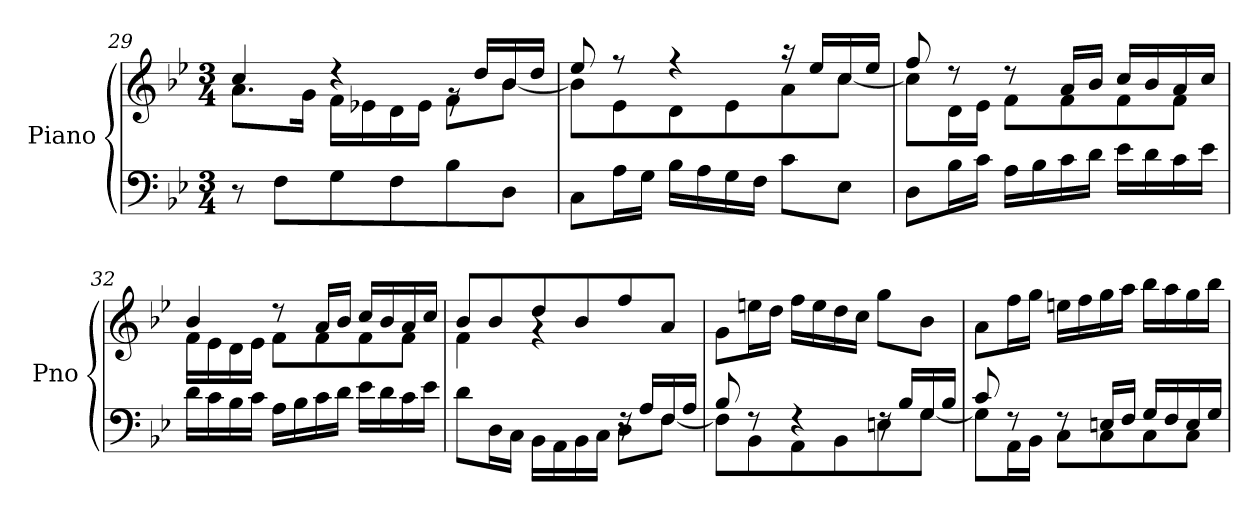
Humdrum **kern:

**kern	**kern
*part1	*part1
*staff2	*staff1
*I"Piano	*
*I'Pno	*
*clefF4	*clefG2
*k[b-e-]	*k[b-e-]
*M3/4	*M3/4
=29	=29
*	*^
8r	4cc/	8.a\L
8F\L	.	.
.	.	16g\Jk
8G\	4r	16f\LL
.	.	16e-X\
8F\	.	16d\
.	.	16e-\JJ
8B-\	16rg	8f\L
.	16dd/LL	.
8D\J	16b-/	[8b-\J
.	16dd/JJ	.
!!LO:LB:g=z	!!
=30	=30	=30
8C\L	8ee-/	8b-\L]
16A\L	8r	8e-\
16G\JJ	.	.
16B-\LL	4r	8d\
16A\	.	.
16G\	.	8e-\
16F\JJ	.	.
8c\L	16r	8a\
.	16ee-/LL	.
8E-\J	16cc/	[8cc\J
.	16ee-/JJ	.
=31	=31	=31
8D\L	8ff/	8cc\L]
16B-\L	8r	16d\L
16c\JJ	.	16e-\JJ
16A\LL	8r	8f\L
16B-\	.	.
16c\	16a/LL	8f\
16d\JJ	16b-/JJ	.
16e-\LL	16cc/LL	8f\
16d\	16b-/	.
16c\	16a/	8f\J
16e-\JJ	16cc/JJ	.
=32	=32	=32
16d\LL	4b-/	16f\LL
16c\	.	16e-\
16B-\	.	16d\
16c\JJ	.	16e-\JJ
16A\LL	8r	8f\L
16B-\	.	.
16c\	16a/LL	8f\
16d\JJ	16b-/JJ	.
16e-\LL	16cc/LL	8f\
16d\	16b-/	.
16c\	16a/	8f\J
16e-\JJ	16cc/JJ	.
!!LO:PB:g=z	!!
=33	=33	=33
*^	*	*
2ryy	8d\L	8b-/L	4f\
.	16D\L	8b-/	.
.	16C\JJ	.	.
.	16BB-\LL	8dd/	4rg
.	16AA\	.	.
.	16BB-\	8b-/	.
.	16C\JJ	.	.
16rF	8D\L	8ff/	4ryy
16A/LL	.	.	.
16F/	[8F\J	8a/J	.
16A/JJ	.	.	.
*	*	*v	*v
=34	=34	=34
8B-/	8F\L]	8g\L
8rF	8BB-\	16een\L
.	.	16dd\JJ
4rF	8AA\	16ff\LL
.	.	16ee\
.	8BB-\	16dd\
.	.	16cc\JJ
16rF	8En\	8gg\L
16B-/LL	.	.
16G/	[8G\J	8b-\J
16B-/JJ	.	.
=35	=35	=35
8c/	8G\L]	8a\L
8rF	16AA\L	16ff\L
.	16BB-\JJ	16gg\JJ
8rF	8C\L	16een\LL
.	.	16ff\
16En/LL	8C\	16gg\
16F/JJ	.	16aa\JJ
16G/LL	8C\	16bb-\LL
16F/	.	16aa\
16E/	8C\J	16gg\
16G/JJ	.	16bb-\JJ
*v	*v	*
=	=
*-	*-
